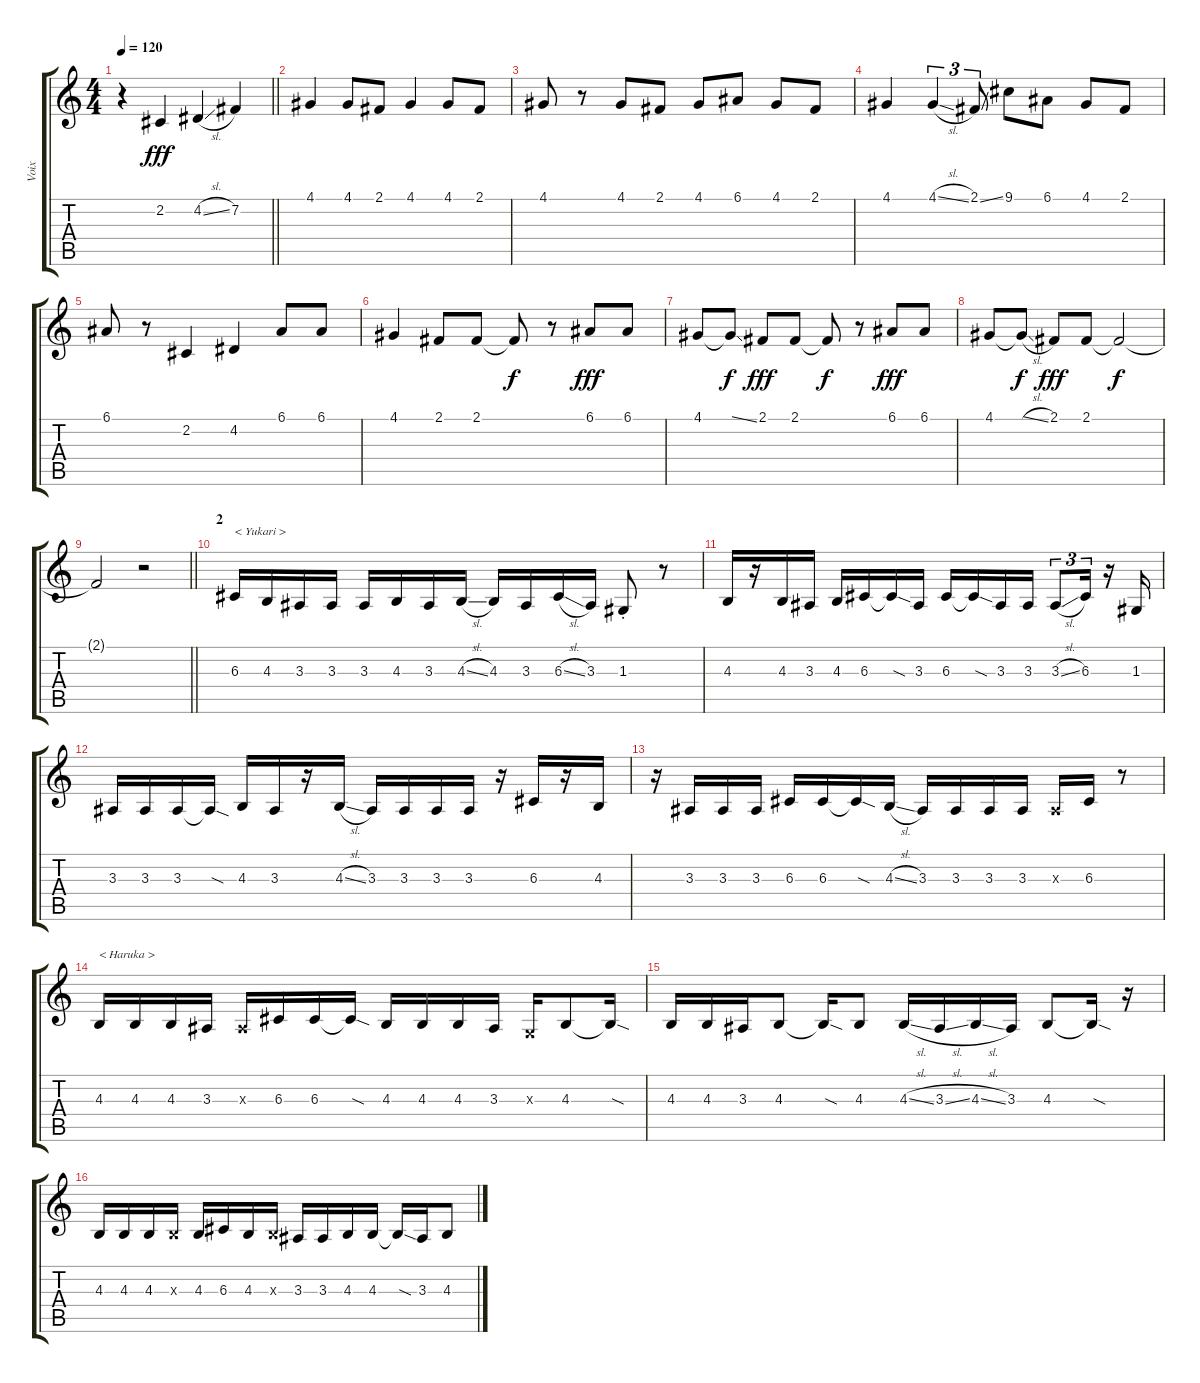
\track ("Voix" "Voix") {instrument clarinet}
\staff {score tabs}
\tuning (E4 B3 G3 D3 A2 E2) {hide}
\ts (4 4)
\tempo 120
\clef g2
\barLineRight lightlight
\ks c
r.4{dy fff} 2.2.4 4.2{sl}.4 7.2.4 |
4.1.4 4.1.8 2.1.8 4.1.4 4.1.8 2.1.8 |
4.1.8 r.8 4.1.8 2.1.8 4.1.8 6.1.8 4.1.8 2.1.8 |
4.1.4 4.1{sl}.4{tu (3 2)} 2.1{ss}.8{tu (3 2)} 9.1.8 6.1.8 4.1.8 2.1.8 |
6.1.8 r.8 2.2.4 4.2.4 6.1.8 6.1.8 |
4.1.4 2.1.8 2.1.8 2.1{t}.8{dy f} r.8 6.1.8{dy fff} 6.1.8 |
4.1.8 4.1{ss t}.8{dy f} 2.1.8{dy fff} 2.1.8 2.1{t}.8{dy f} r.8 6.1.8{dy fff} 6.1.8 |
4.1.8 4.1{sl t}.8{dy f} 2.1.8{dy fff} 2.1.8 2.1{t}.2{dy f} |
\barLineRight lightlight
2.1{t}.2 r.2 |
\section ("" "2")
6.3.16{txt "< Yukari >"} 4.3.16 3.3.16 3.3.16 3.3.16 4.3.16 3.3.16 4.3{sl}.16 4.3.16 3.3.16 6.3{sl}.16 3.3.16 1.3{st}.8 r.8 |
4.3.16 r.16 4.3.16 3.3.16 4.3.16 6.3.16 6.3{sod t}.16 3.3.16 6.3.16 6.3{sod t}.16 3.3.16 3.3.16 3.3{sl}.8{tu (3 2)} 6.3.16{tu (3 2)} r.16 1.3.16 |
3.3.16 3.3.16 3.3.16 3.3{sod t}.16 4.3.16 3.3.16 r.16 4.3{sl}.16 3.3.16 3.3.16 3.3.16 3.3.16 r.16 6.3.16 r.16 4.3.16 |
r.16 3.3.16 3.3.16 3.3.16 6.3.16 6.3.16 6.3{sod t}.16 4.3{sl}.16 3.3.16 3.3.16 3.3.16 3.3.16 3.3{x}.16 6.3.16 r.8 |
4.3.16{txt "< Haruka >"} 4.3.16 4.3.16 3.3.16 3.3{x}.16 6.3.16 6.3.16 6.3{sod t}.16 4.3.16 4.3.16 4.3.16 3.3.16 0.3{x}.16 4.3.8 4.3{sod t}.16 |
4.3.16 4.3.16 3.3.16 4.3.8 4.3{sod t}.16 4.3.8 4.3{sl}.16 3.3{sl}.16 4.3{sl}.16 3.3.16 4.3.8 4.3{sod t}.16 r.16 |
4.3.16 4.3.16 4.3.16 4.3{x}.16 4.3.16 6.3.16 4.3.16 4.3{x}.16 3.3.16 3.3.16 4.3.16 4.3.16 4.3{sod t}.16 3.3.16 4.3.8
